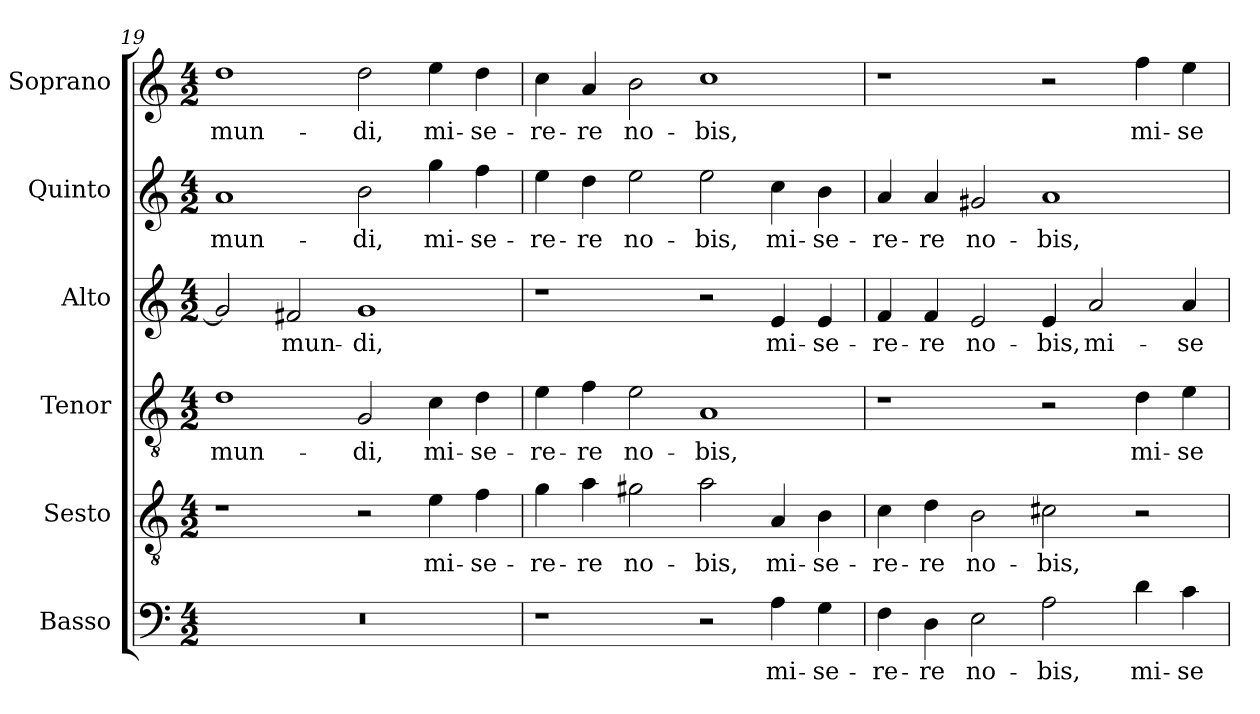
**kern	**text	**kern	**text	**kern	**text	**kern	**text	**kern	**text	**kern	**text
*part6	*part6	*part5	*part5	*part4	*part4	*part3	*part3	*part2	*part2	*part1	*part1
*staff6	*staff6	*staff5	*staff5	*staff4	*staff4	*staff3	*staff3	*staff2	*staff2	*staff1	*staff1
*I"Basso	*	*I"Sesto	*	*I"Tenor	*	*I"Alto	*	*I"Quinto	*	*I"Soprano	*
*	*	*I'T.	*	*I'T.	*	*I'A.	*	*	*	*I'Sop.	*
*clefF4	*	*clefGv2	*	*clefGv2	*	*clefG2	*	*clefG2	*	*clefG2	*
*	*	*ITrd7c12	*	*ITrd7c12	*	*	*	*	*	*	*
*k[]	*	*k[]	*	*k[]	*	*k[]	*	*k[]	*	*k[]	*
*C:	*	*C:	*	*C:	*	*C:	*	*C:	*	*C:	*
*M4/2	*	*M4/2	*	*M4/2	*	*M4/2	*	*M4/2	*	*M4/2	*
=19	=19	=19	=19	=19	=19	=19	=19	=19	=19	=19	=19
!LO:N:vis=1	!	!	!	!	!	!	!	!	!	!	!
!	!	!	!	!	!LO:LY:b:color=#000000	!	!	!	!	!	!
!	!	!	!	!	!	!	!	!	!LO:LY:b:color=#000000	!	!
!	!	!	!	!	!	!	!	!	!	!	!LO:LY:b:color=#000000
0r	.	1r	.	1Di	mun-	2gi/]	.	1ai	mun-	1ddi	mun-
!	!	!	!	!	!	!	!LO:LY:b:color=#000000	!	!	!	!
.	.	.	.	.	.	2f#Xi/	mun-	.	.	.	.
!	!	!	!	!	!LO:LY:b:color=#000000	!	!	!	!	!	!
!	!	!	!	!	!	!	!LO:LY:b:color=#000000	!	!	!	!
!	!	!	!	!	!	!	!	!	!LO:LY:b:color=#000000	!	!
!	!	!	!	!	!	!	!	!	!	!	!LO:LY:b:color=#000000
.	.	2r	.	2GGi/	-di,	1gi	-di,	2bi\	-di,	2ddi\	-di,
!	!	!	!LO:LY:b:color=#000000	!	!	!	!	!	!	!	!
!	!	!	!	!	!LO:LY:b:color=#000000	!	!	!	!	!	!
!	!	!	!	!	!	!	!	!	!LO:LY:b:color=#000000	!	!
!	!	!	!	!	!	!	!	!	!	!	!LO:LY:b:color=#000000
.	.	4Ei\	mi-	4Ci\	mi-	.	.	4ggi\	mi-	4eei\	mi-
!	!	!	!LO:LY:b:color=#000000	!	!	!	!	!	!	!	!
!	!	!	!	!	!LO:LY:b:color=#000000	!	!	!	!	!	!
!	!	!	!	!	!	!	!	!	!LO:LY:b:color=#000000	!	!
!	!	!	!	!	!	!	!	!	!	!	!LO:LY:b:color=#000000
.	.	4Fi\	-se-	4Di\	-se-	.	.	4ffi\	-se-	4ddi\	-se-
=20	=20	=20	=20	=20	=20	=20	=20	=20	=20	=20	=20
!	!	!	!LO:LY:b:color=#000000	!	!	!	!	!	!	!	!
!	!	!	!	!	!LO:LY:b:color=#000000	!	!	!	!	!	!
!	!	!	!	!	!	!	!	!	!LO:LY:b:color=#000000	!	!
!	!	!	!	!	!	!	!	!	!	!	!LO:LY:b:color=#000000
1r	.	4Gi\	-re-	4Ei\	-re-	1r	.	4eei\	-re-	4cci\	-re-
!	!	!	!LO:LY:b:color=#000000	!	!	!	!	!	!	!	!
!	!	!	!	!	!LO:LY:b:color=#000000	!	!	!	!	!	!
!	!	!	!	!	!	!	!	!	!LO:LY:b:color=#000000	!	!
!	!	!	!	!	!	!	!	!	!	!	!LO:LY:b:color=#000000
.	.	4Ai\	-re	4Fi\	-re	.	.	4ddi\	-re	4ai/	-re
!	!	!	!LO:LY:b:color=#000000	!	!	!	!	!	!	!	!
!	!	!	!	!	!LO:LY:b:color=#000000	!	!	!	!	!	!
!	!	!	!	!	!	!	!	!	!LO:LY:b:color=#000000	!	!
!	!	!	!	!	!	!	!	!	!	!	!LO:LY:b:color=#000000
.	.	2G#Xi\	no-	2Ei\	no-	.	.	2eei\	no-	2bi\	no-
!	!	!	!LO:LY:b:color=#000000	!	!	!	!	!	!	!	!
!	!	!	!	!	!LO:LY:b:color=#000000	!	!	!	!	!	!
!	!	!	!	!	!	!	!	!	!LO:LY:b:color=#000000	!	!
!	!	!	!	!	!	!	!	!	!	!	!LO:LY:b:color=#000000
2r	.	2Ai\	-bis,	1AAi	-bis,	2r	.	2eei\	-bis,	1cci	-bis,
!	!LO:LY:b:color=#000000	!	!	!	!	!	!	!	!	!	!
!	!	!	!LO:LY:b:color=#000000	!	!	!	!	!	!	!	!
!	!	!	!	!	!	!	!LO:LY:b:color=#000000	!	!	!	!
!	!	!	!	!	!	!	!	!	!LO:LY:b:color=#000000	!	!
4Ai\	mi-	4AAi/	mi-	.	.	4ei/	mi-	4cci\	mi-	.	.
!	!LO:LY:b:color=#000000	!	!	!	!	!	!	!	!	!	!
!	!	!	!LO:LY:b:color=#000000	!	!	!	!	!	!	!	!
!	!	!	!	!	!	!	!LO:LY:b:color=#000000	!	!	!	!
!	!	!	!	!	!	!	!	!	!LO:LY:b:color=#000000	!	!
4Gi\	-se-	4BBi\	-se-	.	.	4ei/	-se-	4bi\	-se-	.	.
!!LO:PB:g=z
=21	=21	=21	=21	=21	=21	=21	=21	=21	=21	=21	=21
!	!LO:LY:b:color=#000000	!	!	!	!	!	!	!	!	!	!
!	!	!	!LO:LY:b:color=#000000	!	!	!	!	!	!	!	!
!	!	!	!	!	!	!	!LO:LY:b:color=#000000	!	!	!	!
!	!	!	!	!	!	!	!	!	!LO:LY:b:color=#000000	!	!
4Fi\	-re-	4Ci\	-re-	1r	.	4fi/	-re-	4ai/	-re-	1r	.
!	!LO:LY:b:color=#000000	!	!	!	!	!	!	!	!	!	!
!	!	!	!LO:LY:b:color=#000000	!	!	!	!	!	!	!	!
!	!	!	!	!	!	!	!LO:LY:b:color=#000000	!	!	!	!
!	!	!	!	!	!	!	!	!	!LO:LY:b:color=#000000	!	!
4Di\	-re	4Di\	-re	.	.	4fi/	-re	4ai/	-re	.	.
!	!LO:LY:b:color=#000000	!	!	!	!	!	!	!	!	!	!
!	!	!	!LO:LY:b:color=#000000	!	!	!	!	!	!	!	!
!	!	!	!	!	!	!	!LO:LY:b:color=#000000	!	!	!	!
!	!	!	!	!	!	!	!	!	!LO:LY:b:color=#000000	!	!
2Ei\	no-	2BBi\	no-	.	.	2ei/	no-	2g#Xi/	no-	.	.
!	!LO:LY:b:color=#000000	!	!	!	!	!	!	!	!	!	!
!	!	!	!LO:LY:b:color=#000000	!	!	!	!	!	!	!	!
!	!	!	!	!	!	!	!LO:LY:b:color=#000000	!	!	!	!
!	!	!	!	!	!	!	!	!	!LO:LY:b:color=#000000	!	!
2Ai\	-bis,	2C#Xi\	-bis,	2r	.	4ei/	-bis,	1ai	-bis,	2r	.
!	!	!	!	!	!	!	!LO:LY:b:color=#000000	!	!	!	!
.	.	.	.	.	.	2ai/	mi-	.	.	.	.
!	!LO:LY:b:color=#000000	!	!	!	!	!	!	!	!	!	!
!	!	!	!	!	!LO:LY:b:color=#000000	!	!	!	!	!	!
!	!	!	!	!	!	!	!	!	!	!	!LO:LY:b:color=#000000
4di\	mi-	2r	.	4Di\	mi-	.	.	.	.	4ffi\	mi-
!	!LO:LY:b:color=#000000	!	!	!	!	!	!	!	!	!	!
!	!	!	!	!	!LO:LY:b:color=#000000	!	!	!	!	!	!
!	!	!	!	!	!	!	!LO:LY:b:color=#000000	!	!	!	!
!	!	!	!	!	!	!	!	!	!	!	!LO:LY:b:color=#000000
4ci\	-se-	.	.	4Ei\	-se-	4ai/	-se-	.	.	4eei\	-se-
=	=	=	=	=	=	=	=	=	=	=	=
*-	*-	*-	*-	*-	*-	*-	*-	*-	*-	*-	*-
